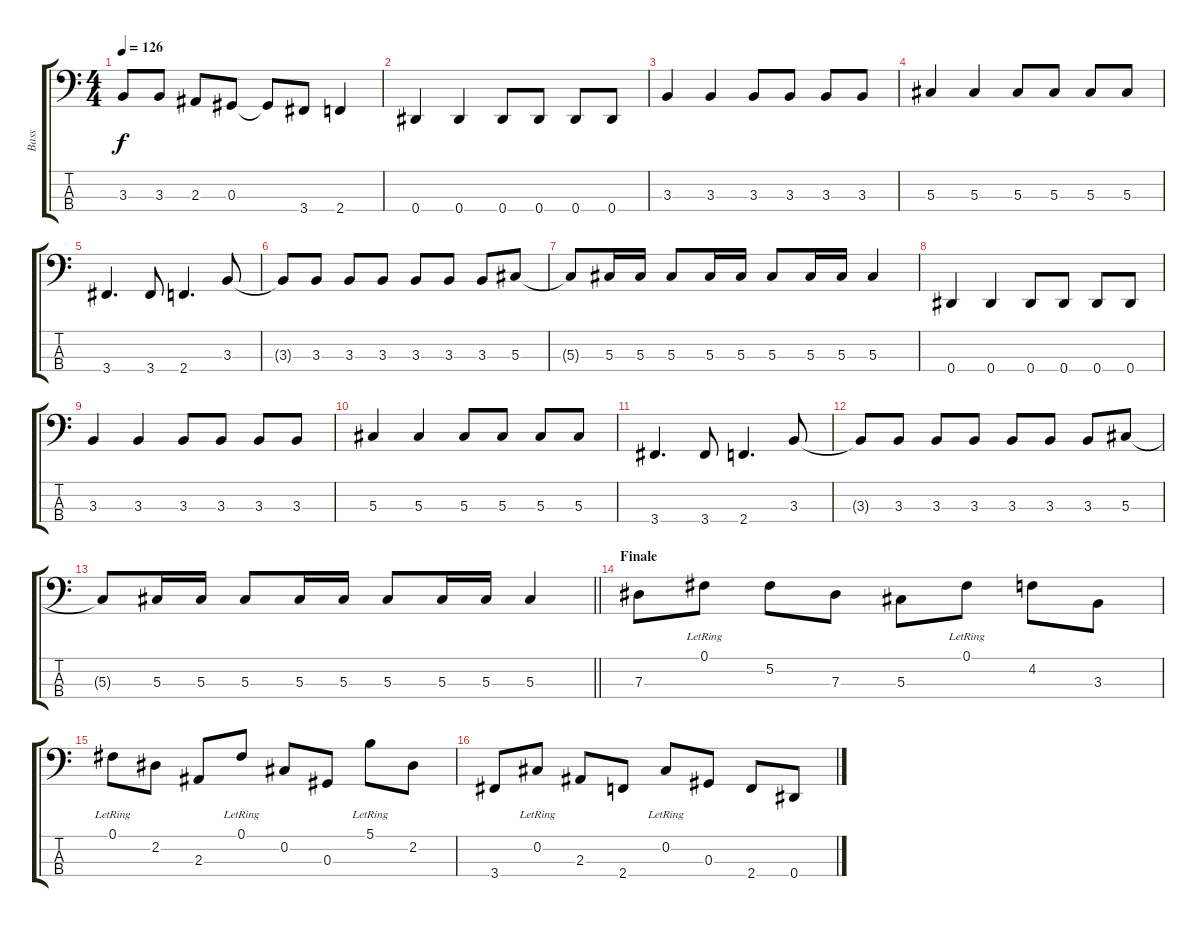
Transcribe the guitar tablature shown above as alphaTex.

\track ("Bass" "Bass") {instrument electricbassfinger}
\staff {score tabs}
\tuning (Gb2 Db2 Ab1 Eb1) {hide}
\ts (4 4)
\tempo 126
\clef f4
\ks c
3.3{t}.8{dy f} 3.3.8 2.3.8 0.3.8 0.3{t}.8 3.4.8 2.4.4 |
0.4.4 0.4.4 0.4.8 0.4.8 0.4.8 0.4.8 |
3.3.4 3.3.4 3.3.8 3.3.8 3.3.8 3.3.8 |
5.3.4 5.3.4 5.3.8 5.3.8 5.3.8 5.3.8 |
3.4.4{d} 3.4.8 2.4.4{d} 3.3.8 |
3.3{t}.8 3.3.8 3.3.8 3.3.8 3.3.8 3.3.8 3.3.8 5.3.8 |
5.3{t}.8 5.3.16 5.3.16 5.3.8 5.3.16 5.3.16 5.3.8 5.3.16 5.3.16 5.3.4 |
0.4.4 0.4.4 0.4.8 0.4.8 0.4.8 0.4.8 |
3.3.4 3.3.4 3.3.8 3.3.8 3.3.8 3.3.8 |
5.3.4 5.3.4 5.3.8 5.3.8 5.3.8 5.3.8 |
3.4.4{d} 3.4.8 2.4.4{d} 3.3.8 |
3.3{t}.8 3.3.8 3.3.8 3.3.8 3.3.8 3.3.8 3.3.8 5.3.8 |
\barLineRight lightlight
5.3{t}.8 5.3.16 5.3.16 5.3.8 5.3.16 5.3.16 5.3.8 5.3.16 5.3.16 5.3.4 |
\section ("" "Finale")
7.3.8 0.1{lr}.8 5.2.8 7.3.8 5.3.8 0.1{lr}.8 4.2.8 3.3.8 |
0.1{lr}.8 2.2.8 2.3.8 0.1{lr}.8 0.2.8 0.3.8 5.1{lr}.8 2.2.8 |
3.4.8 0.2{lr}.8 2.3.8 2.4.8 0.2{lr}.8 0.3.8 2.4.8 0.4.8
